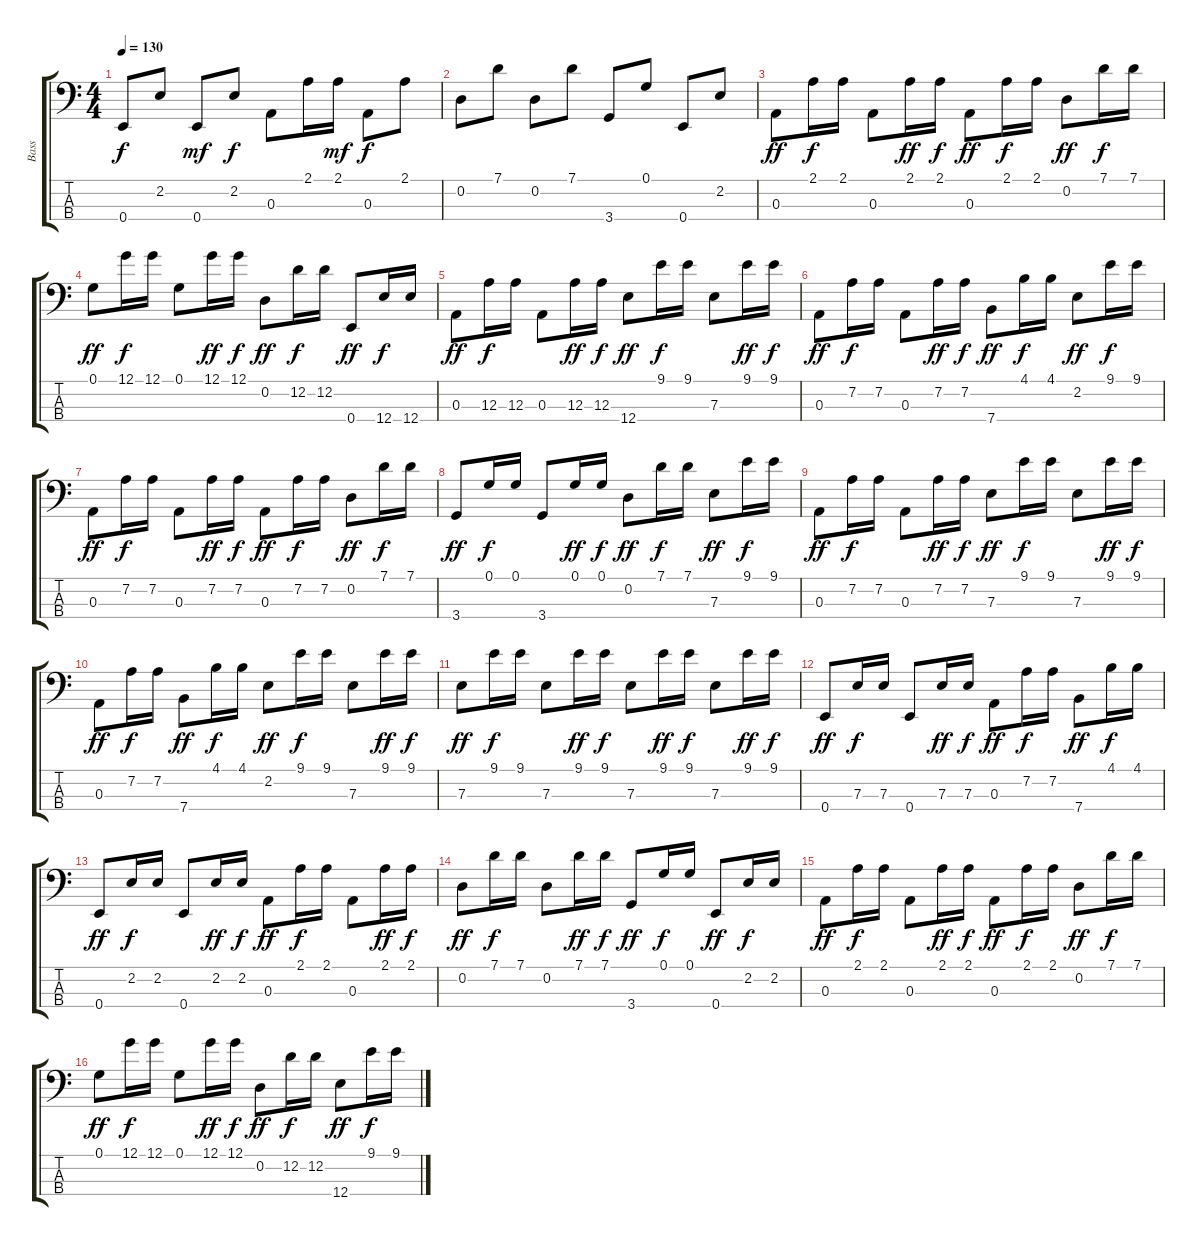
\track ("Bass " "Bass ") {instrument synthbass2}
\staff {score tabs}
\tuning (G2 D2 A1 E1) {hide}
\ts (4 4)
\tempo 130
\clef f4
\ks c
0.4.8{dy f} 2.2.8 0.4.8{dy mf} 2.2.8{dy f} 0.3.8 2.1.16 2.1.16{dy mf} 0.3.8{dy f} 2.1.8 |
0.2.8 7.1.8 0.2.8 7.1.8 3.4.8 0.1.8 0.4.8 2.2.8 |
0.3.8{dy ff} 2.1.16{dy f} 2.1.16 0.3.8 2.1.16{dy ff} 2.1.16{dy f} 0.3.8{dy ff} 2.1.16{dy f} 2.1.16 0.2.8{dy ff} 7.1.16{dy f} 7.1.16 |
0.1.8{dy ff} 12.1.16{dy f} 12.1.16 0.1.8 12.1.16{dy ff} 12.1.16{dy f} 0.2.8{dy ff} 12.2.16{dy f} 12.2.16 0.4.8{dy ff} 12.4.16{dy f} 12.4.16 |
0.3.8{dy ff} 12.3.16{dy f} 12.3.16 0.3.8 12.3.16{dy ff} 12.3.16{dy f} 12.4.8{dy ff} 9.1.16{dy f} 9.1.16 7.3.8 9.1.16{dy ff} 9.1.16{dy f} |
0.3.8{dy ff} 7.2.16{dy f} 7.2.16 0.3.8 7.2.16{dy ff} 7.2.16{dy f} 7.4.8{dy ff} 4.1.16{dy f} 4.1.16 2.2.8{dy ff} 9.1.16{dy f} 9.1.16 |
0.3.8{dy ff} 7.2.16{dy f} 7.2.16 0.3.8 7.2.16{dy ff} 7.2.16{dy f} 0.3.8{dy ff} 7.2.16{dy f} 7.2.16 0.2.8{dy ff} 7.1.16{dy f} 7.1.16 |
3.4.8{dy ff} 0.1.16{dy f} 0.1.16 3.4.8 0.1.16{dy ff} 0.1.16{dy f} 0.2.8{dy ff} 7.1.16{dy f} 7.1.16 7.3.8{dy ff} 9.1.16{dy f} 9.1.16 |
0.3.8{dy ff} 7.2.16{dy f} 7.2.16 0.3.8 7.2.16{dy ff} 7.2.16{dy f} 7.3.8{dy ff} 9.1.16{dy f} 9.1.16 7.3.8 9.1.16{dy ff} 9.1.16{dy f} |
0.3.8{dy ff} 7.2.16{dy f} 7.2.16 7.4.8{dy ff} 4.1.16{dy f} 4.1.16 2.2.8{dy ff} 9.1.16{dy f} 9.1.16 7.3.8 9.1.16{dy ff} 9.1.16{dy f} |
7.3.8{dy ff} 9.1.16{dy f} 9.1.16 7.3.8 9.1.16{dy ff} 9.1.16{dy f} 7.3.8 9.1.16{dy ff} 9.1.16{dy f} 7.3.8 9.1.16{dy ff} 9.1.16{dy f} |
0.4.8{dy ff} 7.3.16{dy f} 7.3.16 0.4.8 7.3.16{dy ff} 7.3.16{dy f} 0.3.8{dy ff} 7.2.16{dy f} 7.2.16 7.4.8{dy ff} 4.1.16{dy f} 4.1.16 |
0.4.8{dy ff} 2.2.16{dy f} 2.2.16 0.4.8 2.2.16{dy ff} 2.2.16{dy f} 0.3.8{dy ff} 2.1.16{dy f} 2.1.16 0.3.8 2.1.16{dy ff} 2.1.16{dy f} |
0.2.8{dy ff} 7.1.16{dy f} 7.1.16 0.2.8 7.1.16{dy ff} 7.1.16{dy f} 3.4.8{dy ff} 0.1.16{dy f} 0.1.16 0.4.8{dy ff} 2.2.16{dy f} 2.2.16 |
0.3.8{dy ff} 2.1.16{dy f} 2.1.16 0.3.8 2.1.16{dy ff} 2.1.16{dy f} 0.3.8{dy ff} 2.1.16{dy f} 2.1.16 0.2.8{dy ff} 7.1.16{dy f} 7.1.16 |
0.1.8{dy ff} 12.1.16{dy f} 12.1.16 0.1.8 12.1.16{dy ff} 12.1.16{dy f} 0.2.8{dy ff} 12.2.16{dy f} 12.2.16 12.4.8{dy ff} 9.1.16{dy f} 9.1.16
